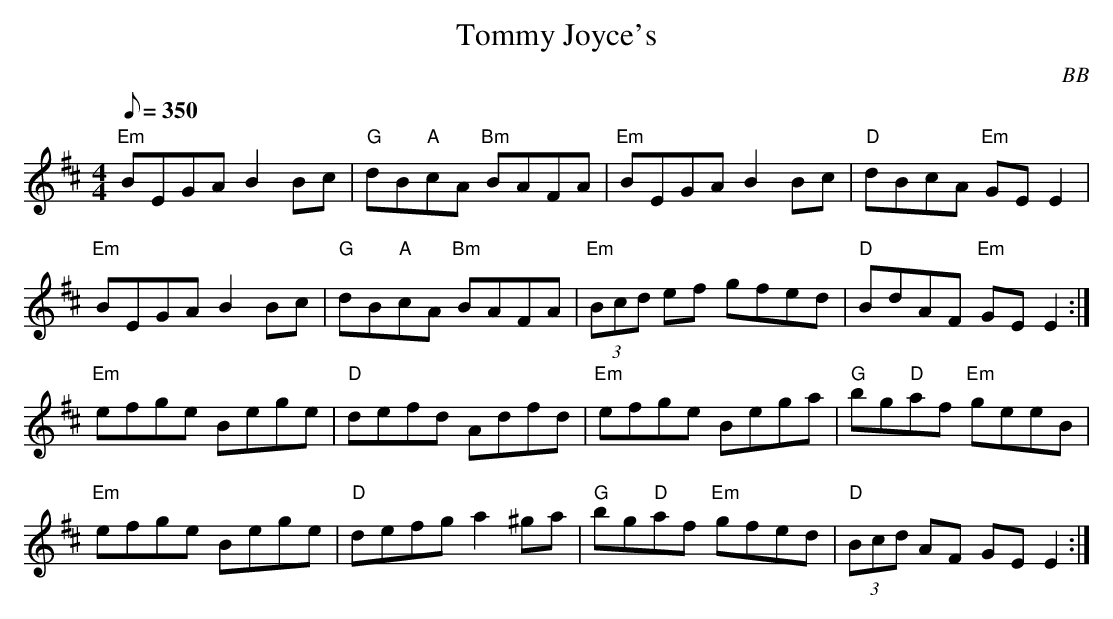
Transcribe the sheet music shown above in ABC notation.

X:1
T: Tommy Joyce's
C: BB
L: 1/8
Q: 1/8=350
M: 4/4
K: Edor
"Em"BEGA B2 Bc|"G"dB"A"cA "Bm"BAFA|"Em"BEGA B2 Bc|"D"dBcA "Em"GE E2|
"Em"BEGA B2 Bc|"G"dB"A"cA "Bm"BAFA|"Em"(3Bcd ef gfed|"D"BdAF "Em"GE E2 :|
"Em"efge Bege|"D"defd Adfd|"Em"efge Bega|"G"bg"D"af "Em"geeB|
"Em"efge Bege|"D"defg a2 ^ga|"G"bg"D"af "Em"gfed| "D"(3Bcd AF GE E2 :|
